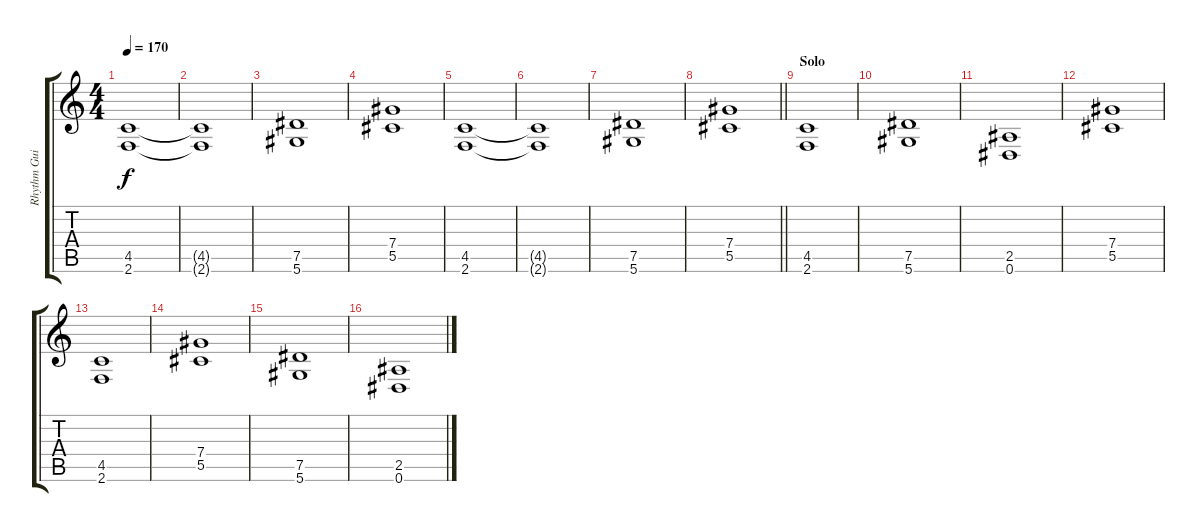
\track ("Rhythm Guitar" "Rhythm Gui") {instrument distortionguitar}
\staff {score tabs}
\tuning (Eb4 Bb3 Gb3 Db3 Ab2 Eb2) {hide}
\ts (4 4)
\tempo 170
\clef g2
\ks c
(4.5 2.6).1{dy f} |
(4.5{t} 2.6{t}).1 |
(7.5 5.6).1 |
(7.4 5.5).1 |
(4.5 2.6).1 |
(4.5{t} 2.6{t}).1 |
(7.5 5.6).1 |
\barLineRight lightlight
(7.4 5.5).1 |
\section ("" "Solo")
(4.5 2.6).1 |
(7.5 5.6).1 |
(2.5 0.6).1 |
(7.4 5.5).1 |
(4.5 2.6).1 |
(7.4 5.5).1 |
(7.5 5.6).1 |
(2.5 0.6).1
